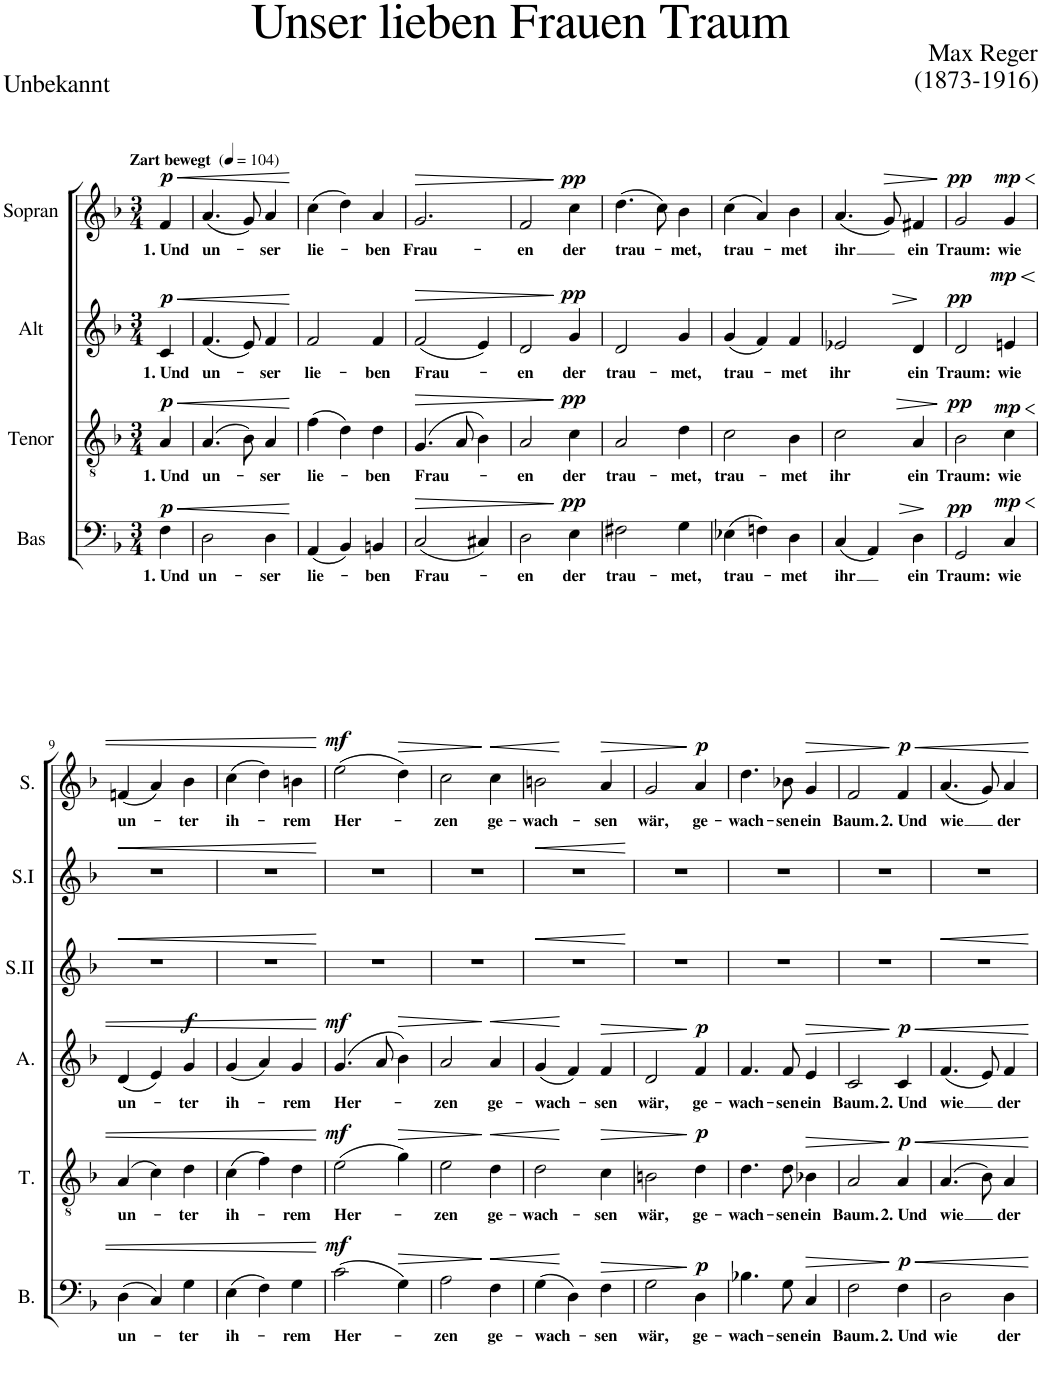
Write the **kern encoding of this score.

**kern	**text	**dynam	**kern	**text	**dynam	**kern	**text	**dynam	**kern	**text	**dynam
*part4	*part4	*part4	*part3	*part3	*part3	*part2	*part2	*part2	*part1	*part1	*part1
*staff4	*staff4	*staff4	*staff3	*staff3	*staff3	*staff2	*staff2	*staff2	*staff1	*staff1	*staff1
*I"Bas	*	*	*I"Tenor	*	*	*I"Alt	*	*	*I"Sopran	*	*
*I'B.	*	*	*I'T.	*	*	*I'A.	*	*	*I'S.	*	*
*clefF4	*	*	*clefGv2	*	*	*clefG2	*	*	*clefG2	*	*
*k[b-]	*	*	*k[b-]	*	*	*k[b-]	*	*	*k[b-]	*	*
*M3/4	*	*	*M3/4	*	*	*M3/4	*	*	*M3/4	*	*
*MM104	*	*	*MM104	*	*	*MM104	*	*	*MM104	*	*
=	=	=	=	=	=	=	=	=	=	=	=
!	!	!	!	!	!	!	!	!	!LO:TX:a:B:t=Zart bewegt	!	!
!	!LO:LY:b	!LO:HP:b	!	!LO:LY:b	!LO:HP:b	!	!LO:LY:b	!LO:HP:b	!	!LO:LY:b	!LO:HP:b
!	!	!LO:DY:n=1:a	!	!	!LO:DY:n=1:a	!	!	!LO:DY:n=1:a	!	!	!LO:DY:n=1:a
4F\	1. Und	< p	4A/	1. Und	< p	4c/	1. Und	< p	4f/	1. Und	< p
=1	=1	=1	=1	=1	=1	=1	=1	=1	=1	=1	=1
!	!LO:LY:b	!	!	!LO:LY:b	!	!	!LO:LY:b	!	!	!LO:LY:b	!
2D\	un-	.	(>4.A/	un-	.	(<4.f/	un-	.	(<4.a/	un-	.
.	.	.	8B-\)	.	.	8e/)	.	.	8g/)	.	.
!	!LO:LY:b	!	!	!LO:LY:b	!	!	!LO:LY:b	!	!	!LO:LY:b	!
4D\	-ser	.	4A/	-ser	.	4f/	-ser	.	4a/	-ser	.
.	.	[	.	.	[	.	.	[	.	.	[
=2	=2	=2	=2	=2	=2	=2	=2	=2	=2	=2	=2
!	!LO:LY:b	!	!	!LO:LY:b	!	!	!LO:LY:b	!	!	!LO:LY:b	!
(<4AA/	lie-	.	(>4f\	lie-	.	2f/	lie-	.	(>4cc\	lie-	.
4BB-/)	.	.	4d\)	.	.	.	.	.	4dd\)	.	.
!	!LO:LY:b	!	!	!LO:LY:b	!	!	!LO:LY:b	!	!	!LO:LY:b	!
4BBn/	-ben	.	4d\	-ben	.	4f/	-ben	.	4a/	-ben	.
=3	=3	=3	=3	=3	=3	=3	=3	=3	=3	=3	=3
!	!LO:LY:b	!LO:HP:b	!	!LO:LY:b	!LO:HP:b	!	!LO:LY:b	!LO:HP:b	!	!LO:LY:b	!LO:HP:b
(<2C/	Frau-	>	(>4.G/	Frau-	>	(<2f/	Frau-	>	2.g/	Frau-	>
.	.	.	8A/	.	.	.	.	.	.	.	.
4C#X/)	.	.	4B-\)	.	.	4e/)	.	.	.	.	.
=4	=4	=4	=4	=4	=4	=4	=4	=4	=4	=4	=4
!	!LO:LY:b	!	!	!LO:LY:b	!	!	!LO:LY:b	!	!	!LO:LY:b	!
2D\	-en	.	2A/	-en	.	2d/	-en	.	2f/	-en	.
!	!LO:LY:b	!LO:DY:n=1:a	!	!LO:LY:b	!LO:DY:n=1:a	!	!LO:LY:b	!LO:DY:n=1:a	!	!LO:LY:b	!LO:DY:n=1:a
4E\	der	] pp	4c\	der	] pp	4g/	der	] pp	4cc\	der	] pp
=5	=5	=5	=5	=5	=5	=5	=5	=5	=5	=5	=5
!	!LO:LY:b	!	!	!LO:LY:b	!	!	!LO:LY:b	!	!	!LO:LY:b	!
2F#X\	trau-	.	2A/	trau-	.	2d/	trau-	.	(>4.dd\	trau-	.
.	.	.	.	.	.	.	.	.	8cc\)	.	.
!	!LO:LY:b	!	!	!LO:LY:b	!	!	!LO:LY:b	!	!	!LO:LY:b	!
4G\	-met,	.	4d\	-met,	.	4g/	-met,	.	4b-\	-met,	.
=6	=6	=6	=6	=6	=6	=6	=6	=6	=6	=6	=6
!	!LO:LY:b	!	!	!LO:LY:b	!	!	!LO:LY:b	!	!	!LO:LY:b	!
(>4E-X\	trau-	.	2c\	trau-	.	(<4g/	trau-	.	(>4cc\	trau-	.
4Fn\)	.	.	.	.	.	4f/)	.	.	4a/)	.	.
!	!LO:LY:b	!	!	!LO:LY:b	!	!	!LO:LY:b	!	!	!LO:LY:b	!
4D\	-met	.	4B-\	-met	.	4f/	-met	.	4b-\	-met	.
=7	=7	=7	=7	=7	=7	=7	=7	=7	=7	=7	=7
!	!LO:LY:b	!	!	!LO:LY:b	!	!	!LO:LY:b	!	!	!LO:LY:b	!
(<4C/	ihr	.	2c\	ihr	.	2e-X/	ihr	.	(<4.a/	ihr	.
4AA/)	.	.	.	.	.	.	.	.	.	.	.
!	!	!	!	!	!	!	!	!	!	!	!LO:HP:b
.	.	.	.	.	.	.	.	.	8g/)	.	>
!	!LO:LY:b	!LO:HP:b	!	!LO:LY:b	!LO:HP:b	!	!LO:LY:b	!LO:HP:b	!	!LO:LY:b	!
4D\	ein	>	4A/	ein	>	4d/	ein	>	4f#X/	ein	.
.	.	]	.	.	]	.	.	]	.	.	]
=8	=8	=8	=8	=8	=8	=8	=8	=8	=8	=8	=8
!	!LO:LY:b	!LO:DY:a	!	!LO:LY:b	!LO:DY:a	!	!LO:LY:b	!LO:DY:a	!	!LO:LY:b	!LO:DY:a
2GG/	Traum:	pp	2B-\	Traum:	pp	2d/	Traum:	pp	2g/	Traum:	pp
!	!LO:LY:b	!LO:HP:b	!	!LO:LY:b	!LO:HP:b	!	!LO:LY:b	!LO:HP:b	!	!LO:LY:b	!LO:HP:b
!	!	!LO:DY:n=1:a	!	!	!LO:DY:n=1:a	!	!	!LO:DY:n=1:a	!	!	!LO:DY:n=1:a
4C/	wie	< mp	4c\	wie	< mp	4en/	wie	< mp	4g/	wie	< mp
!!LO:LB:g=z
=9	=9	=9	=9	=9	=9	=9	=9	=9	=9	=9	=9
!	!LO:LY:b	!	!	!LO:LY:b	!	!	!LO:LY:b	!	!	!LO:LY:b	!
(>4D\	un-	.	(>4A/	un-	.	(<4d/	un-	.	(<4fn/	un-	.
4C/)	.	.	4c\)	.	.	4e/)	.	.	4a/)	.	.
!	!LO:LY:b	!	!	!LO:LY:b	!	!	!LO:LY:b	!LO:DY:a	!	!LO:LY:b	!
4G\	-ter	.	4d\	-ter	.	4g/	-ter	f	4b-\	-ter	.
=10	=10	=10	=10	=10	=10	=10	=10	=10	=10	=10	=10
!	!LO:LY:b	!	!	!LO:LY:b	!	!	!LO:LY:b	!	!	!LO:LY:b	!
(>4E\	ih-	.	(>4c\	ih-	.	(<4g/	ih-	.	(>4cc\	ih-	.
4F\)	.	.	4f\)	.	.	4a/)	.	.	4dd\)	.	.
!	!LO:LY:b	!	!	!LO:LY:b	!	!	!LO:LY:b	!	!	!LO:LY:b	!
4G\	-rem	.	4d\	-rem	.	4g/	-rem	.	4bn\	-rem	.
.	.	[	.	.	[	.	.	[	.	.	[
=11	=11	=11	=11	=11	=11	=11	=11	=11	=11	=11	=11
!	!LO:LY:b	!LO:DY:a	!	!LO:LY:b	!LO:DY:a	!	!LO:LY:b	!LO:DY:a	!	!LO:LY:b	!LO:DY:a
(>2c\	Her-	mf	(>2e\	Her-	mf	(>4.g/	Her-	mf	(>2ee\	Her-	mf
.	.	.	.	.	.	8a/	.	.	.	.	.
!	!	!LO:HP:b	!	!	!LO:HP:b	!	!	!LO:HP:b	!	!	!LO:HP:b
4G\)	.	>	4g\)	.	>	4b-\)	.	>	4dd\)	.	>
=12	=12	=12	=12	=12	=12	=12	=12	=12	=12	=12	=12
!	!LO:LY:b	!	!	!LO:LY:b	!	!	!LO:LY:b	!	!	!LO:LY:b	!
2A\	-zen	.	2e\	-zen	.	2a/	-zen	.	2cc\	-zen	.
!	!LO:LY:b	!LO:HP:n=1:b	!	!LO:LY:b	!LO:HP:n=1:b	!	!LO:LY:b	!LO:HP:n=1:b	!	!LO:LY:b	!LO:HP:n=1:b
4F\	ge-	] <	4d\	ge-	] <	4a/	ge-	] <	4cc\	ge-	] <
=13	=13	=13	=13	=13	=13	=13	=13	=13	=13	=13	=13
!	!LO:LY:b	!	!	!LO:LY:b	!	!	!LO:LY:b	!	!	!LO:LY:b	!
(>4G\	-wach-	.	2d\	-wach-	.	(<4g/	-wach-	.	2bn\	-wach-	.
4D\)	.	[	.	.	.	4f/)	.	[	.	.	.
!	!LO:LY:b	!LO:HP:b	!	!LO:LY:b	!LO:HP:n=1:b	!	!LO:LY:b	!LO:HP:b	!	!LO:LY:b	!LO:HP:n=1:b
4F\	-sen	>	4c\	-sen	[ >	4f/	-sen	>	4a/	-sen	[ >
=14	=14	=14	=14	=14	=14	=14	=14	=14	=14	=14	=14
!	!LO:LY:b	!	!	!LO:LY:b	!	!	!LO:LY:b	!	!	!LO:LY:b	!
2G\	wär,	.	2Bn\	wär,	.	2d/	wär,	.	2g/	wär,	.
!	!LO:LY:b	!LO:DY:n=1:a	!	!LO:LY:b	!LO:DY:n=1:a	!	!LO:LY:b	!LO:DY:n=1:a	!	!LO:LY:b	!LO:DY:n=1:a
4D\	ge-	] p	4d\	ge-	] p	4f/	ge-	] p	4a/	ge-	] p
=15	=15	=15	=15	=15	=15	=15	=15	=15	=15	=15	=15
!	!LO:LY:b	!	!	!LO:LY:b	!	!	!LO:LY:b	!	!	!LO:LY:b	!
4.B-X\	-wach-	.	4.d\	-wach-	.	4.f/	-wach-	.	4.dd\	-wach-	.
!	!LO:LY:b	!	!	!LO:LY:b	!	!	!LO:LY:b	!	!	!LO:LY:b	!
8G\	-sen	.	8d\	-sen	.	8f/	-sen	.	8b-X\	-sen	.
!	!LO:LY:b	!LO:HP:b	!	!LO:LY:b	!LO:HP:b	!	!LO:LY:b	!LO:HP:b	!	!LO:LY:b	!LO:HP:b
4C/	ein	>	4B-X\	ein	>	4e/	ein	>	4g/	ein	>
=16	=16	=16	=16	=16	=16	=16	=16	=16	=16	=16	=16
!	!LO:LY:b	!	!	!LO:LY:b	!	!	!LO:LY:b	!	!	!LO:LY:b	!
2F\	Baum.	.	2A/	Baum.	.	2c/	Baum.	.	2f/	Baum.	.
!	!LO:LY:b	!LO:HP:n=1:b	!	!LO:LY:b	!LO:HP:n=1:b	!	!LO:LY:b	!LO:HP:n=1:b	!	!LO:LY:b	!LO:HP:n=1:b
!	!	!LO:DY:n=1:a	!	!	!LO:DY:n=1:a	!	!	!LO:DY:n=1:a	!	!	!LO:DY:n=1:a
4F\	2. Und	] < p	4A/	2. Und	] < p	4c/	2. Und	] < p	4f/	2. Und	] < p
=17	=17	=17	=17	=17	=17	=17	=17	=17	=17	=17	=17
!	!LO:LY:b	!	!	!LO:LY:b	!	!	!LO:LY:b	!	!	!LO:LY:b	!
2D\	wie	.	(>4.A/	wie	.	(<4.f/	wie	.	(<4.a/	wie	.
.	.	.	8B-\)	.	.	8e/)	.	.	8g/)	.	.
!	!LO:LY:b	!	!	!LO:LY:b	!	!	!LO:LY:b	!	!	!LO:LY:b	!
4D\	der	.	4A/	der	.	4f/	der	.	4a/	der	.
.	.	[	.	.	[	.	.	[	.	.	[
=	=	=	=	=	=	=	=	=	=	=	=
*-	*-	*-	*-	*-	*-	*-	*-	*-	*-	*-	*-
